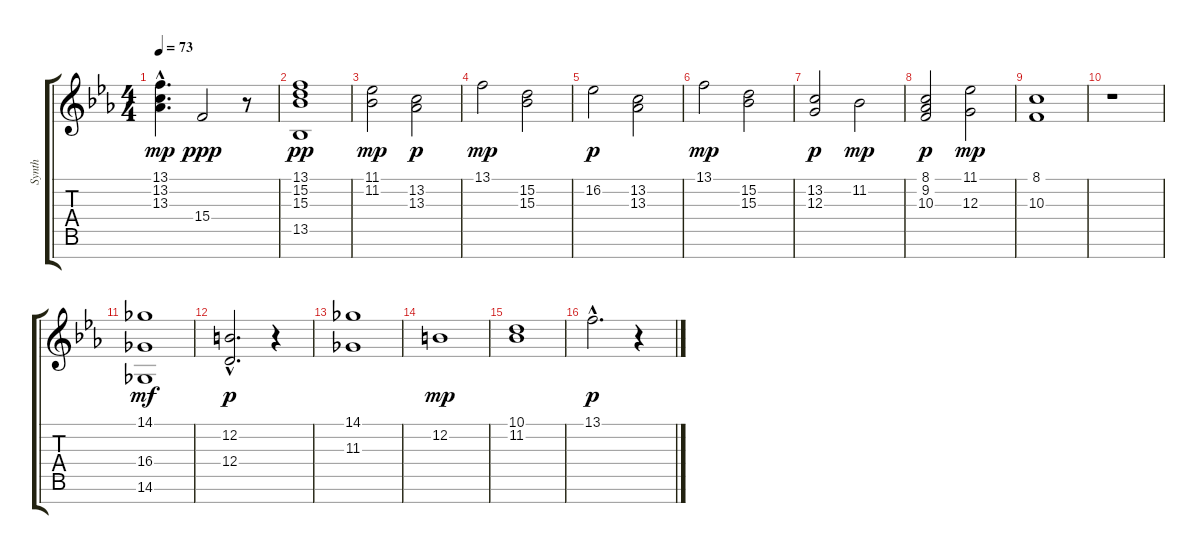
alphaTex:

\track ("Synth" "Synth") {instrument stringensemble2}
\staff {score tabs}
\tuning (E4 B3 G3 D3 A2 E2 B1) {hide}
\ts (4 4)
\tempo 73
\clef g2
\ks eb
(13.1{hac} 13.2{hac} 13.3{hac}).4{d dy mp} 15.4.2{dy ppp} r.8 |
(13.1 15.2 15.3 13.5).1{dy pp} |
(11.1 11.2).2{dy mp} (13.2 13.3).2{dy p} |
13.1.2{dy mp} (15.2 15.3).2 |
16.2.2{dy p} (13.2 13.3).2 |
13.1.2{dy mp} (15.2 15.3).2 |
(13.2 12.3).2{dy p} 11.2.2{dy mp} |
(8.1 9.2 10.3).2{dy p} (11.1 12.3).2{dy mp} |
(8.1 10.3).1 |
r.1 |
(14.1 16.4 14.6).1{dy mf} |
(12.2{hac} 12.4{hac}).2{d dy p} r.4 |
(14.1 11.3).1 |
12.2.1{dy mp} |
(10.1 11.2).1 |
13.1{hac}.2{d dy p} r.4
